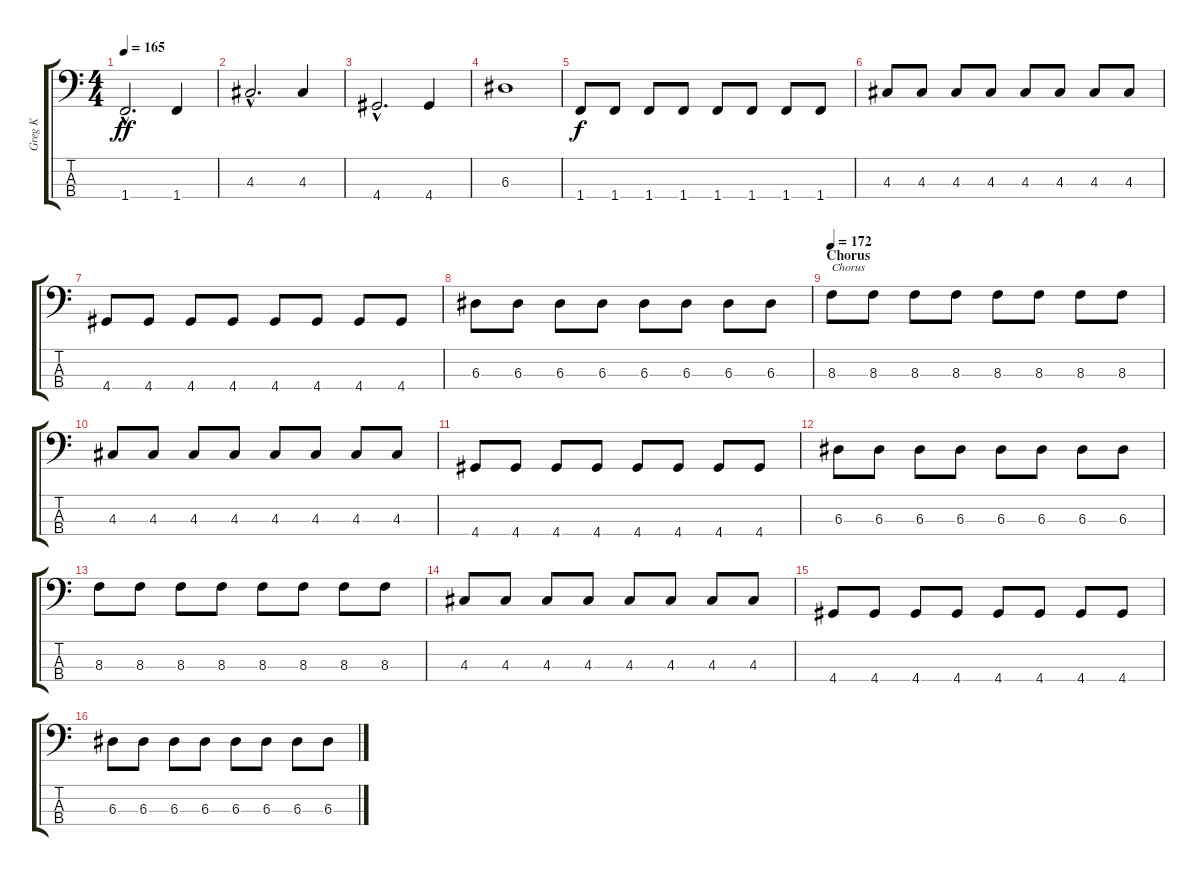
\track ("Greg K" "Greg K") {instrument electricbasspick}
\staff {score tabs}
\tuning (G2 D2 A1 E1) {hide}
\ts (4 4)
\tempo 165
\clef f4
\ks c
1.4{hac}.2{d dy ff} 1.4.4 |
4.3{hac}.2{d} 4.3.4 |
4.4{hac}.2{d} 4.4.4 |
6.3.1 |
1.4.8{dy f} 1.4.8 1.4.8 1.4.8 1.4.8 1.4.8 1.4.8 1.4.8 |
4.3.8 4.3.8 4.3.8 4.3.8 4.3.8 4.3.8 4.3.8 4.3.8 |
4.4.8 4.4.8 4.4.8 4.4.8 4.4.8 4.4.8 4.4.8 4.4.8 |
6.3.8 6.3.8 6.3.8 6.3.8 6.3.8 6.3.8 6.3.8 6.3.8 |
\section ("" "Chorus")
\tempo 172
8.3.8{txt "Chorus"} 8.3.8 8.3.8 8.3.8 8.3.8 8.3.8 8.3.8 8.3.8 |
4.3.8 4.3.8 4.3.8 4.3.8 4.3.8 4.3.8 4.3.8 4.3.8 |
4.4.8 4.4.8 4.4.8 4.4.8 4.4.8 4.4.8 4.4.8 4.4.8 |
6.3.8 6.3.8 6.3.8 6.3.8 6.3.8 6.3.8 6.3.8 6.3.8 |
8.3.8 8.3.8 8.3.8 8.3.8 8.3.8 8.3.8 8.3.8 8.3.8 |
4.3.8 4.3.8 4.3.8 4.3.8 4.3.8 4.3.8 4.3.8 4.3.8 |
4.4.8 4.4.8 4.4.8 4.4.8 4.4.8 4.4.8 4.4.8 4.4.8 |
6.3.8 6.3.8 6.3.8 6.3.8 6.3.8 6.3.8 6.3.8 6.3.8
